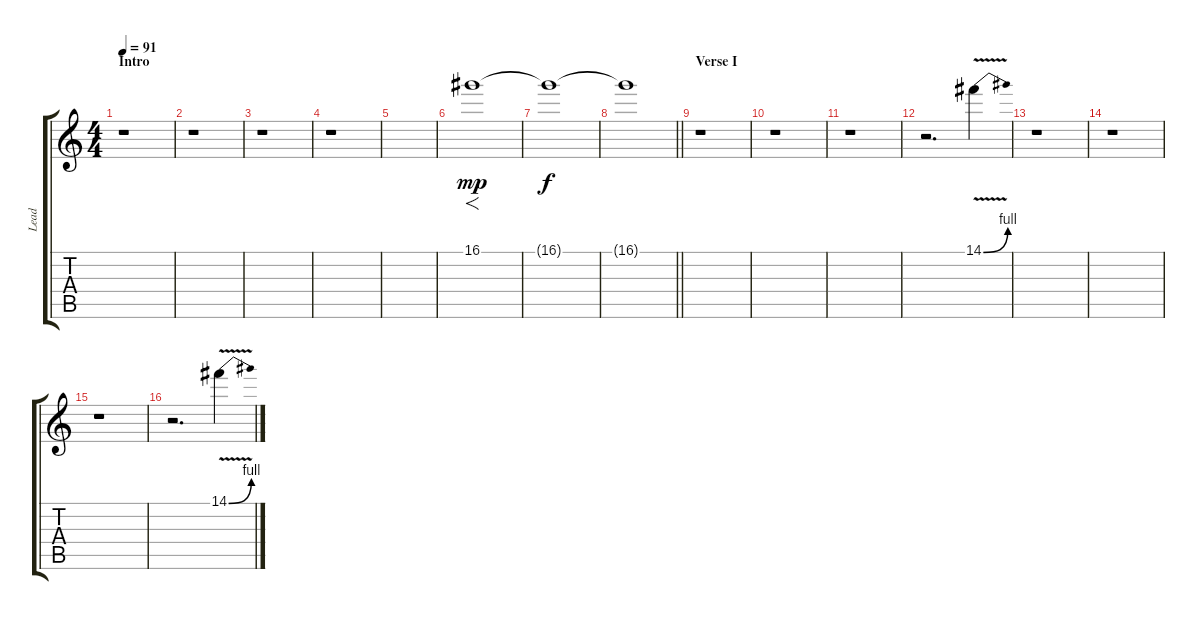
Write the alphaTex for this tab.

\track ("Lead" "Lead") {instrument distortionguitar}
\staff {score tabs}
\tuning (E4 B3 G3 D3 A2 E2) {hide}
\ts (4 4)
\section ("" "Intro ")
\tempo 91
\clef g2
\ks c
r.1{dy mp instrument distortionguitar} |
r.1 |
r.1 |
r.1 |
|
16.1.1{f} |
16.1{t}.1{dy f} |
\barLineRight lightlight
16.1{t}.1 |
\section ("" "Verse I")
r.1 |
r.1 |
r.1 |
r.2{d} 14.1{be (bend 0 0 60 4) v}.4 |
r.1 |
r.1 |
r.1 |
r.2{d} 14.1{be (bend 0 0 60 4) v}.4
